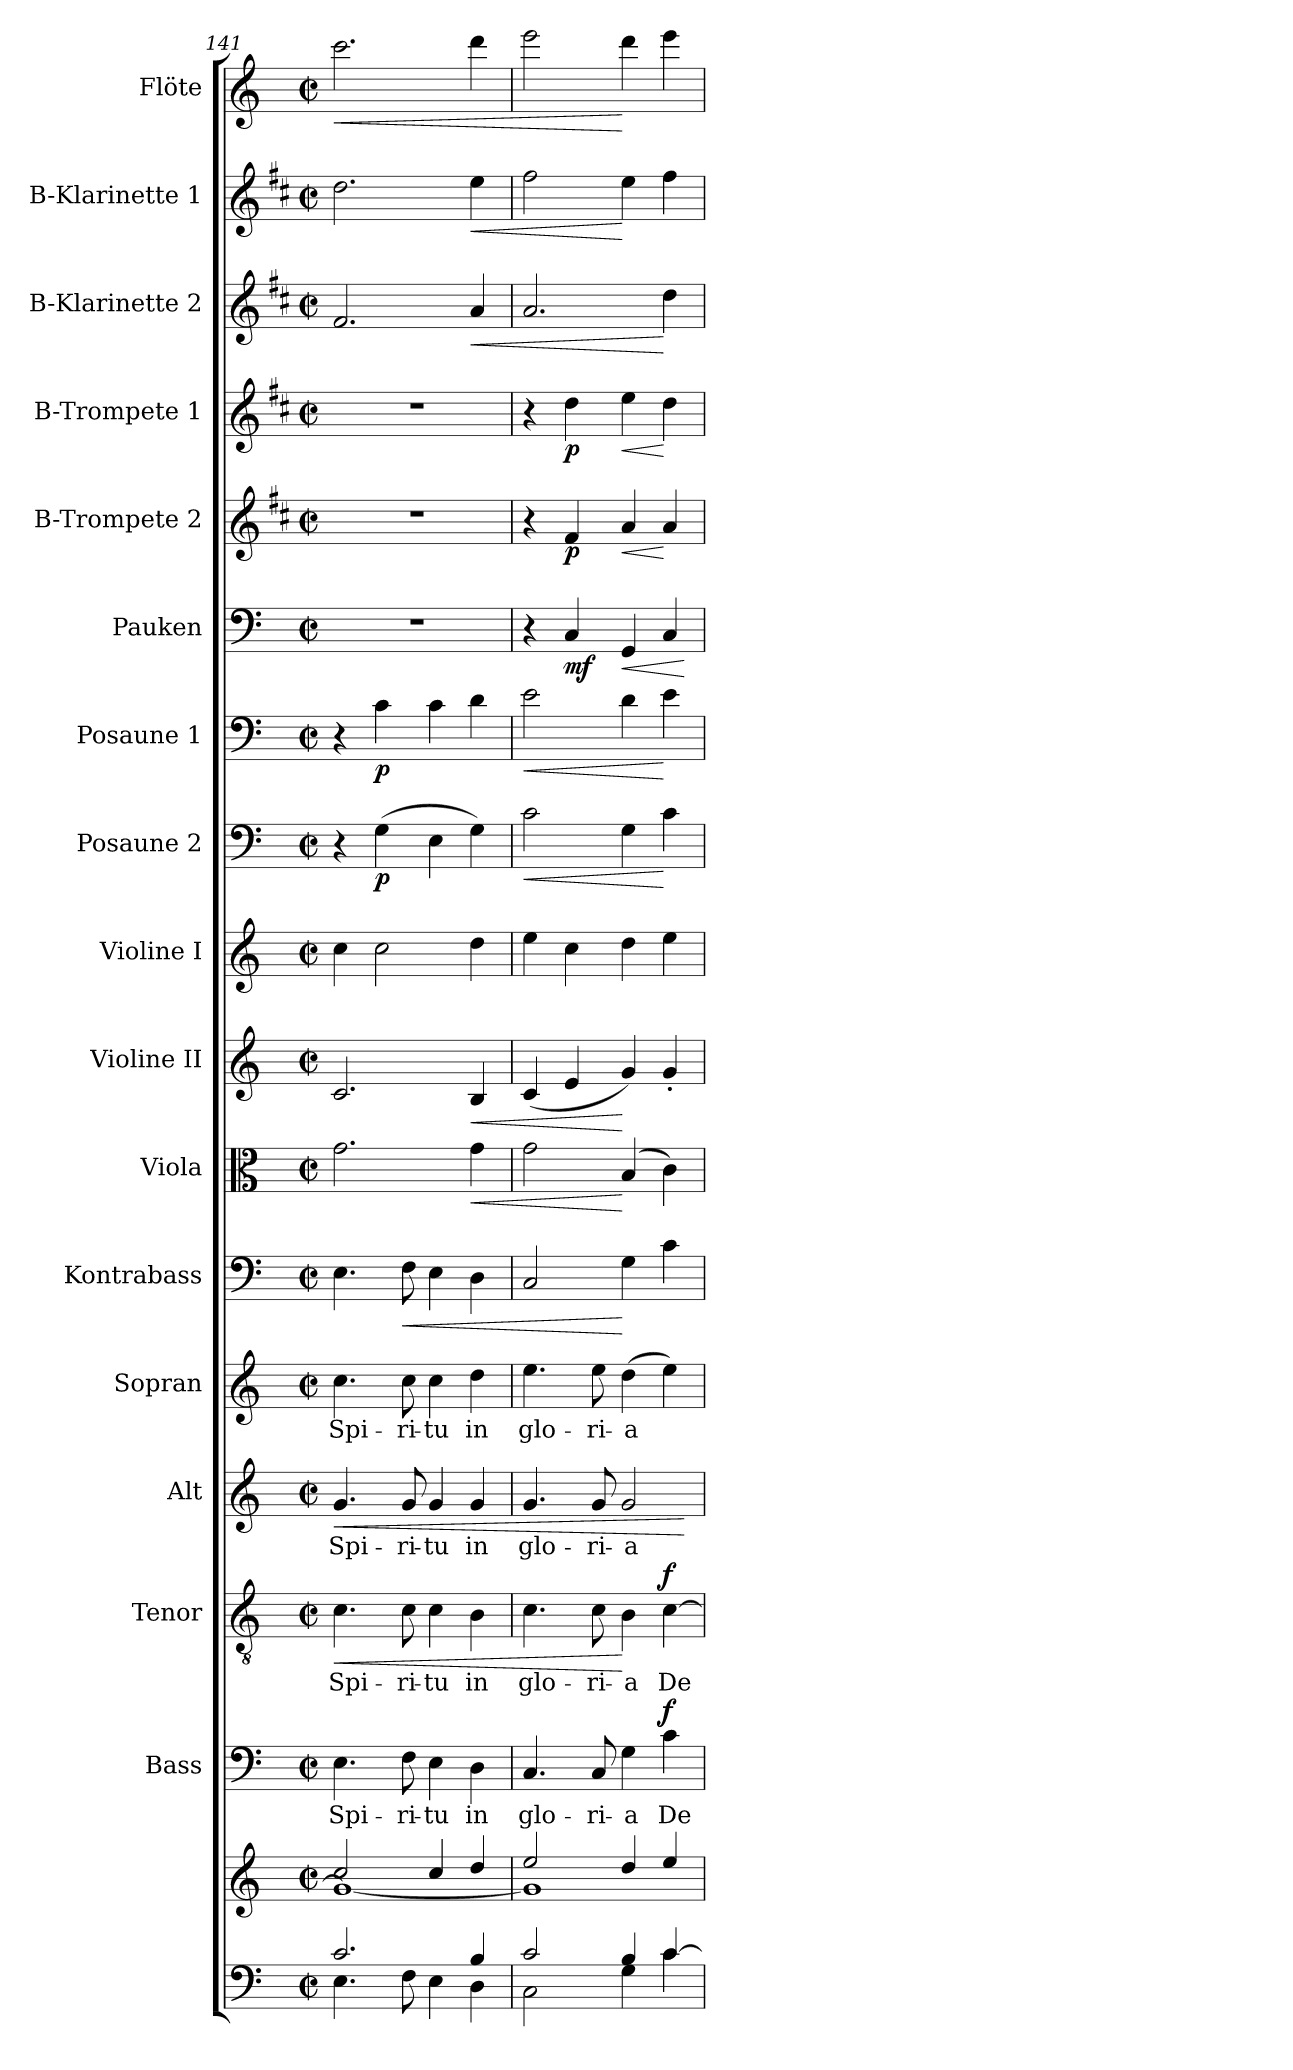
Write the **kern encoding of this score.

**kern	**kern	**kern	**text	**dynam	**kern	**text	**dynam	**kern	**text	**dynam	**kern	**text	**kern	**dynam	**kern	**dynam	**kern	**dynam	**kern	**kern	**dynam	**kern	**dynam	**kern	**dynam	**kern	**dynam	**kern	**dynam	**kern	**dynam	**kern	**dynam	**kern	**dynam
*part17	*part17	*part16	*part16	*part16	*part15	*part15	*part15	*part14	*part14	*part14	*part13	*part13	*part12	*part12	*part11	*part11	*part10	*part10	*part9	*part8	*part8	*part7	*part7	*part6	*part6	*part5	*part5	*part4	*part4	*part3	*part3	*part2	*part2	*part1	*part1
*staff18	*staff17	*staff16	*staff16	*staff16	*staff15	*staff15	*staff15	*staff14	*staff14	*staff14	*staff13	*staff13	*staff12	*staff12	*staff11	*staff11	*staff10	*staff10	*staff9	*staff8	*staff8	*staff7	*staff7	*staff6	*staff6	*staff5	*staff5	*staff4	*staff4	*staff3	*staff3	*staff2	*staff2	*staff1	*staff1
*	*	*I"Bass	*	*	*I"Tenor	*	*	*I"Alt	*	*	*I"Sopran	*	*I"Kontrabass	*	*I"Viola	*	*I"Violine II	*	*I"Violine I	*I"Posaune 2	*	*I"Posaune 1	*	*I"Pauken	*	*I"B-Trompete 2	*	*I"B-Trompete 1	*	*I"B-Klarinette 2	*	*I"B-Klarinette 1	*	*I"Flöte	*
*	*	*I'B.	*	*	*I'T.	*	*	*I'A.	*	*	*I'S.	*	*I'Kb.	*	*I'Vla.	*	*I'Vl. II	*	*I'Vl. I	*I'Pos. 2	*	*I'Pos. 1	*	*I'Pk.	*	*I'B Trp. 2	*	*I'B Trp. 1	*	*I'B Kl. 2	*	*I'B Kl. 1	*	*I'Fl.	*
*clefF4	*clefG2	*clefF4	*	*	*clefGv2	*	*	*clefG2	*	*	*clefG2	*	*clefF4	*	*clefC3	*	*clefG2	*	*clefG2	*clefF4	*	*clefF4	*	*clefF4	*	*clefG2	*	*clefG2	*	*clefG2	*	*clefG2	*	*clefG2	*
*	*	*	*	*	*	*	*	*	*	*	*	*	*ITrd7c12	*	*	*	*	*	*	*	*	*	*	*	*	*ITrd1c2	*	*ITrd1c2	*	*ITrd1c2	*	*ITrd1c2	*	*	*
*k[]	*k[]	*k[]	*	*	*k[]	*	*	*k[]	*	*	*k[]	*	*k[]	*	*k[]	*	*k[]	*	*k[]	*k[]	*	*k[]	*	*k[]	*	*k[]	*	*k[]	*	*k[]	*	*k[]	*	*k[]	*
*C:	*C:	*C:	*	*	*C:	*	*	*C:	*	*	*C:	*	*C:	*	*C:	*	*C:	*	*C:	*C:	*	*C:	*	*C:	*	*C:	*	*C:	*	*C:	*	*C:	*	*C:	*
*M2/2	*M2/2	*M2/2	*	*	*M2/2	*	*	*M2/2	*	*	*M2/2	*	*M2/2	*	*M2/2	*	*M2/2	*	*M2/2	*M2/2	*	*M2/2	*	*M2/2	*	*M2/2	*	*M2/2	*	*M2/2	*	*M2/2	*	*M2/2	*
*met(c|)	*met(c|)	*met(c|)	*	*	*met(c|)	*	*	*met(c|)	*	*	*met(c|)	*	*met(c|)	*	*met(c|)	*	*met(c|)	*	*met(c|)	*met(c|)	*	*met(c|)	*	*met(c|)	*	*met(c|)	*	*met(c|)	*	*met(c|)	*	*met(c|)	*	*met(c|)	*
=141	=141	=141	=141	=141	=141	=141	=141	=141	=141	=141	=141	=141	=141	=141	=141	=141	=141	=141	=141	=141	=141	=141	=141	=141	=141	=141	=141	=141	=141	=141	=141	=141	=141	=141	=141
*^	*^	*	*	*	*	*	*	*	*	*	*	*	*	*	*	*	*	*	*	*	*	*	*	*	*	*	*	*	*	*	*	*	*	*	*
!	!	!	!	!	!LO:LY:b	!	!	!LO:LY:b	!LO:HP:b	!	!LO:LY:b	!LO:HP:b	!	!LO:LY:b	!	!	!	!	!	!	!	!	!	!	!	!	!	!	!	!	!	!	!	!	!	!	!LO:HP:b
2.c/	4.E\	2cc/	1g_	4.E\	Spi-	.	4.c\	Spi-	<	4.g/	Spi-	<	4.cc\	Spi-	4.EE\	.	2.g\	.	2.c/	.	4cc\	4r	.	4r	.	1r	.	1r	.	1r	.	2.e/	.	2.cc\	.	2.ccc\	<
!	!	!	!	!	!	!	!	!	!	!	!	!	!	!	!	!	!	!	!	!	!	!	!LO:DY:b	!	!LO:DY:b	!	!	!	!	!	!	!	!	!	!	!	!
.	.	.	.	.	.	.	.	.	.	.	.	.	.	.	.	.	.	.	.	.	2cc\	(>4G\	p	4c\	p	.	.	.	.	.	.	.	.	.	.	.	.
!	!	!	!	!	!LO:LY:b	!	!	!LO:LY:b	!	!	!LO:LY:b	!	!	!LO:LY:b	!	!LO:HP:b	!	!	!	!	!	!	!	!	!	!	!	!	!	!	!	!	!	!	!	!	!
.	8F\	.	.	8F\	-ri-	.	8c\	-ri-	.	8g/	-ri-	.	8cc\	-ri-	8FF\	<	.	.	.	.	.	.	.	.	.	.	.	.	.	.	.	.	.	.	.	.	.
!	!	!	!	!	!LO:LY:b	!	!	!LO:LY:b	!	!	!LO:LY:b	!	!	!LO:LY:b	!	!	!	!	!	!	!	!	!	!	!	!	!	!	!	!	!	!	!	!	!	!	!
.	4E\	4cc/	.	4E\	-tu	.	4c\	-tu	.	4g/	-tu	.	4cc\	-tu	4EE\	.	.	.	.	.	.	4E\	.	4c\	.	.	.	.	.	.	.	.	.	.	.	.	.
!	!	!	!	!	!LO:LY:b	!	!	!LO:LY:b	!	!	!LO:LY:b	!	!	!LO:LY:b	!	!	!	!LO:HP:b	!	!LO:HP:b	!	!	!	!	!	!	!	!	!	!	!	!	!LO:HP:b	!	!LO:HP:b	!	!
4B/	4D\	4dd/	.	4D\	in	.	4B\	in	.	4g/	in	.	4dd\	in	4DD\	.	4g\	<	4B/	<	4dd\	4G\)	.	4d\	.	.	.	.	.	.	.	4g/	<	4dd\	<	4ddd\	.
=142	=142	=142	=142	=142	=142	=142	=142	=142	=142	=142	=142	=142	=142	=142	=142	=142	=142	=142	=142	=142	=142	=142	=142	=142	=142	=142	=142	=142	=142	=142	=142	=142	=142	=142	=142	=142	=142
!	!	!	!	!	!LO:LY:b	!	!	!LO:LY:b	!	!	!LO:LY:b	!	!	!LO:LY:b	!	!	!	!	!	!	!	!	!LO:HP:b	!	!LO:HP:b	!	!	!	!	!	!	!	!	!	!	!	!
2c/	2C\	2ee/	1g]	4.C/	glo-	.	4.c\	glo-	.	4.g/	glo-	.	4.ee\	glo-	2CC/	.	2g\	.	(<4c/	.	4ee\	2c\	<	2e\	<	4r	.	4r	.	4r	.	2.g/	.	2ee\	.	2eee\	.
!	!	!	!	!	!	!	!	!	!	!	!	!	!	!	!	!	!	!	!	!	!	!	!	!	!	!	!LO:DY:b	!	!LO:DY:b	!	!LO:DY:b	!	!	!	!	!	!
.	.	.	.	.	.	.	.	.	.	.	.	.	.	.	.	.	.	.	4e/	.	4cc\	.	.	.	.	4C/	mf	4e/	p	4cc\	p	.	.	.	.	.	.
!	!	!	!	!	!LO:LY:b	!	!	!LO:LY:b	!	!	!LO:LY:b	!	!	!LO:LY:b	!	!	!	!	!	!	!	!	!	!	!	!	!	!	!	!	!	!	!	!	!	!	!
.	.	.	.	8C/	-ri-	.	8c\	-ri-	.	8g/	-ri-	.	8ee\	-ri-	.	.	.	.	.	.	.	.	.	.	.	.	.	.	.	.	.	.	.	.	.	.	.
!	!	!	!	!	!LO:LY:b	!	!	!LO:LY:b	!	!	!LO:LY:b	!	!	!LO:LY:b	!	!	!	!	!	!	!	!	!	!	!	!	!LO:HP:b	!	!LO:HP:b	!	!LO:HP:b	!	!	!	!	!	!
4B/	4G\	4dd/	.	4G\	-a	.	4B\	-a	[	2g/	-a	.	(>4dd\	-a	4GG\	[	(4B/	[	4g/)	[	4dd\	4G\	.	4d\	.	4GG/	<	4g/	<	4dd\	<	.	.	4dd\	[	4ddd\	[
!	!	!	!	!	!LO:LY:b	!LO:DY:a	!	!LO:LY:b	!LO:DY:a	!	!	!	!	!	!	!	!	!	!	!	!	!	!	!	!	!	!	!	!	!	!	!	!	!	!	!	!
[>4c/	4c\	4ee/	.	4c\	De-	f	[4c\	De-	f	.	.	.	4ee\)	.	4C\	.	4c\)	.	4g'</	.	4ee\	4c\	[	4e\	[	4C/	.	4g/	[	4cc\	[	4cc\	[	4ee\	.	4eee\	.
*v	*v	*	*	*	*	*	*	*	*	*	*	*	*	*	*	*	*	*	*	*	*	*	*	*	*	*	*	*	*	*	*	*	*	*	*	*	*
*	*v	*v	*	*	*	*	*	*	*	*	*	*	*	*	*	*	*	*	*	*	*	*	*	*	*	*	*	*	*	*	*	*	*	*	*	*
.	.	.	.	.	.	.	.	.	.	[	.	.	.	.	.	.	.	.	.	.	.	.	.	.	[	.	.	.	.	.	.	.	.	.	.
=	=	=	=	=	=	=	=	=	=	=	=	=	=	=	=	=	=	=	=	=	=	=	=	=	=	=	=	=	=	=	=	=	=	=	=
*-	*-	*-	*-	*-	*-	*-	*-	*-	*-	*-	*-	*-	*-	*-	*-	*-	*-	*-	*-	*-	*-	*-	*-	*-	*-	*-	*-	*-	*-	*-	*-	*-	*-	*-	*-
